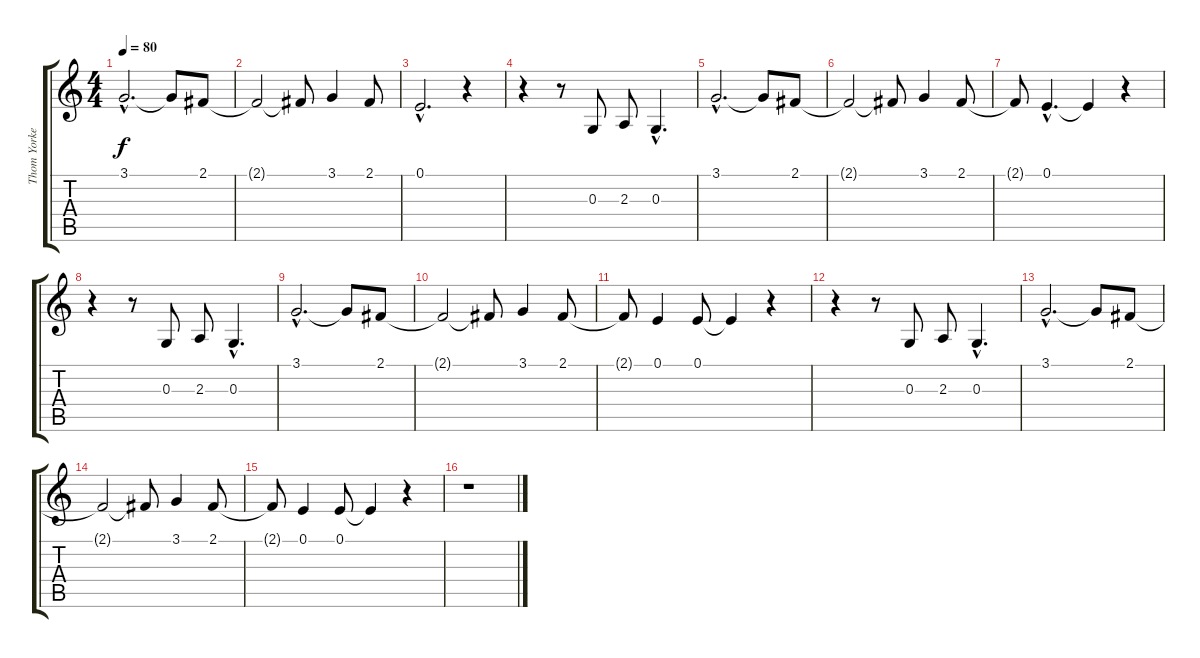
\track ("Thom Yorke (vox)" "Thom Yorke") {instrument drawbarorgan}
\staff {score tabs}
\tuning (E4 B3 G3 D3 A2 E2) {hide}
\ts (4 4)
\tempo 80
\clef g2
\ks c
3.1{hac}.2{d dy f} 3.1{t}.8 2.1.8 |
2.1{t}.2 2.1{t}.8 3.1.4 2.1.8 |
0.1{hac}.2{d} r.4 |
r.4 r.8 0.3.8 2.3.8 0.3{hac}.4{d} |
3.1{hac}.2{d} 3.1{t}.8 2.1.8 |
2.1{t}.2 2.1{t}.8 3.1.4 2.1.8 |
2.1{t}.8 0.1{hac}.4{d} 0.1{t}.4 r.4 |
r.4 r.8 0.3.8 2.3.8 0.3{hac}.4{d} |
3.1{hac}.2{d} 3.1{t}.8 2.1.8 |
2.1{t}.2 2.1{t}.8 3.1.4 2.1.8 |
2.1{t}.8 0.1.4 0.1.8 0.1{t}.4 r.4 |
r.4 r.8 0.3.8 2.3.8 0.3{hac}.4{d} |
3.1{hac}.2{d} 3.1{t}.8 2.1.8 |
2.1{t}.2 2.1{t}.8 3.1.4 2.1.8 |
2.1{t}.8 0.1.4 0.1.8 0.1{t}.4 r.4 |
r.1
